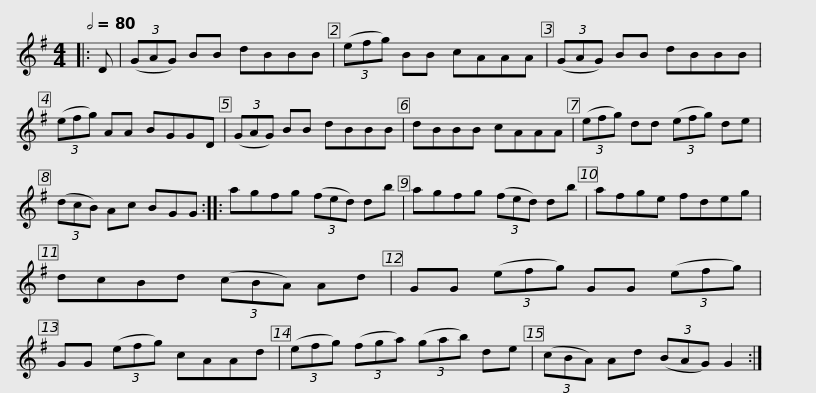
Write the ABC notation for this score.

X:1
L:1/8
Q:1/2=80
M:4/4
I:linebreak $
K:G
V:1 treble
V:1
|: D | (3(GAG) BB dBBB | (3(efg) BB cAAA | (3(GAG) BB dBBB | (3(efg) AA BGGD |$ %5
 (3(GAG) BB dBBB | dBBB cAAA | (3(efg) dd (3(efg) de | (3(dcB) Ac BGG :: agfg (3(fed) db |$ %10
 agfg (3(fed) db | afge fdeg | dcBd (3(cBA) Ad | GG (3(efg) GG (3(efg) | GG (3(efg) cAAd |$ %15
 (3(efg) (3(fga) (3(gab) de | (3(cBA) Ad (3(BAG) G2 :| %17
